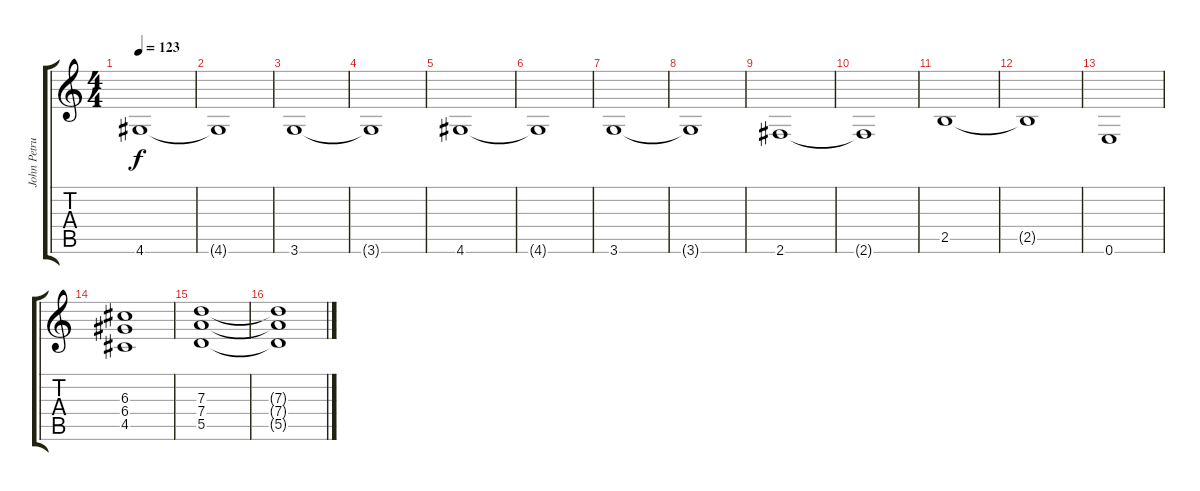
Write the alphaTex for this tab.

\track ("John Petrucci" "John Petru") {instrument distortionguitar}
\staff {score tabs}
\tuning (E4 B3 G3 D3 A2 E2) {hide}
\ts (4 4)
\tempo 123
\clef g2
\ks c
4.6.1{dy f} |
4.6{t}.1 |
3.6.1 |
3.6{t}.1 |
4.6.1 |
4.6{t}.1 |
3.6.1 |
3.6{t}.1 |
2.6.1 |
2.6{t}.1 |
2.5.1 |
2.5{t}.1 |
0.6.1 |
(6.3 6.4 4.5).1 |
(7.3 7.4 5.5).1 |
(7.3{t} 7.4{t} 5.5{t}).1
